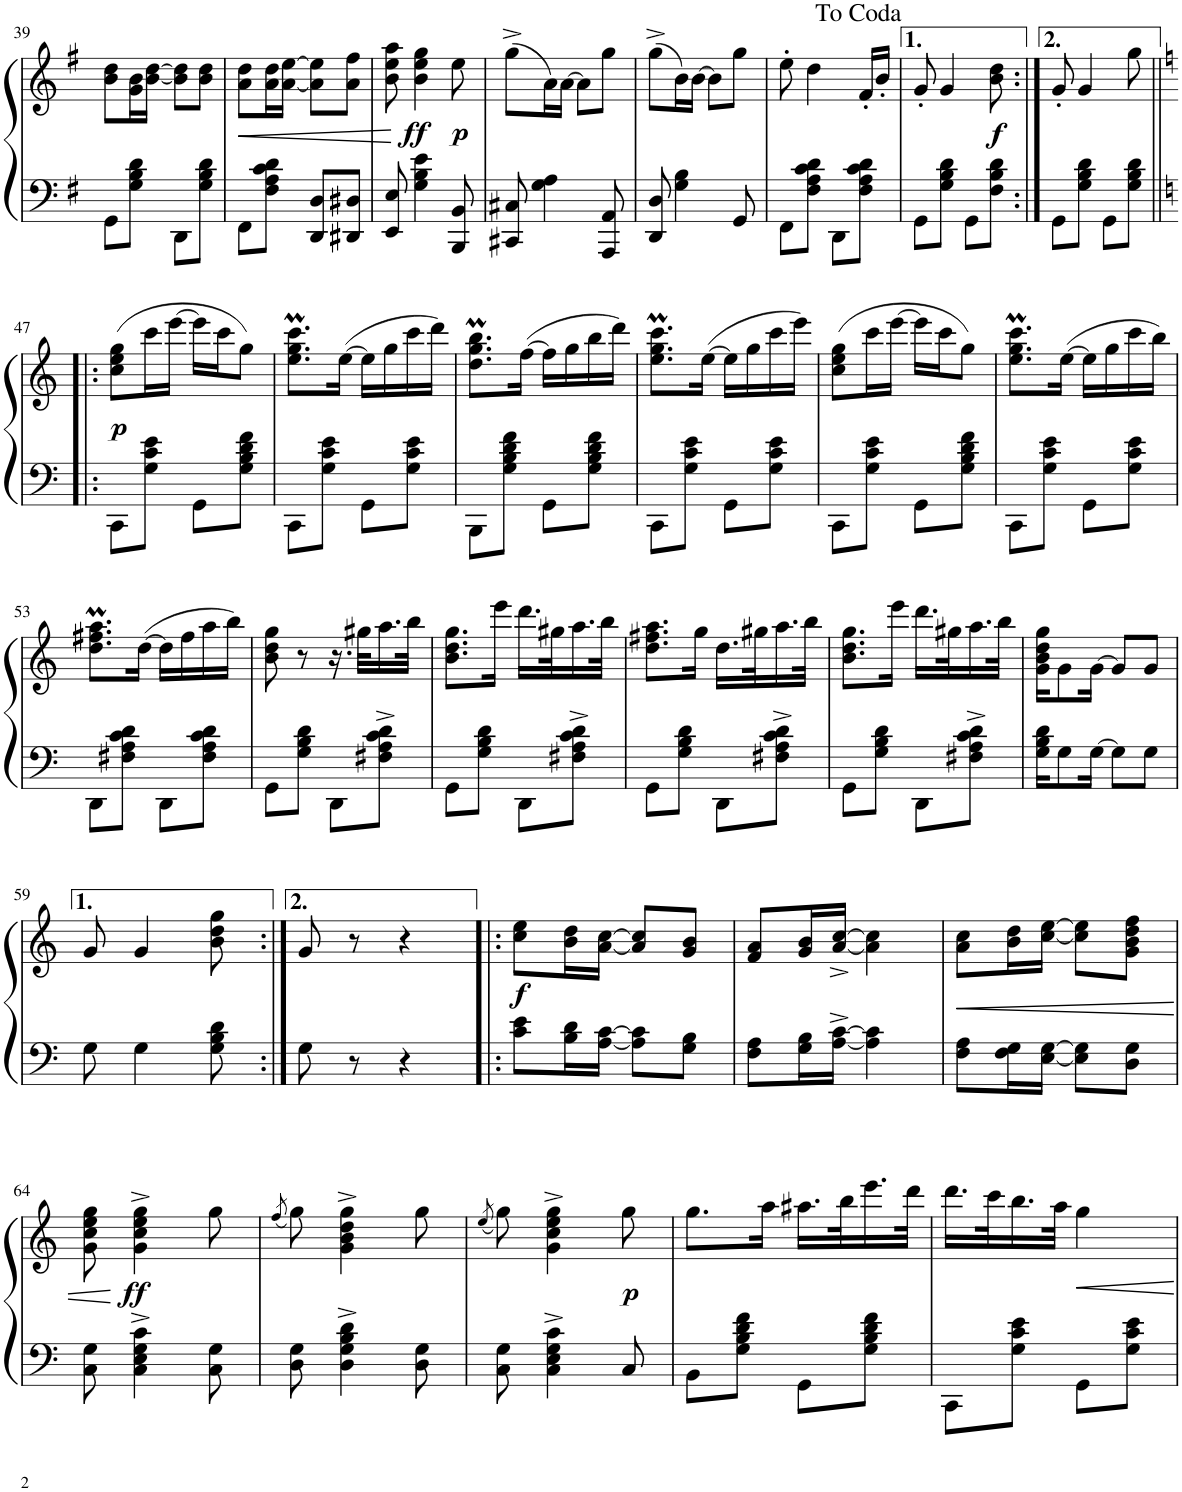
**kern	**kern	**dynam
*part1	*part1	*part1
*staff2	*staff1	*staff1/2
*I"Piano	*	*
*I'Pno.	*	*
!!LO:PB:g=z
*clefF4	*clefG2	*
*k[f#]	*k[f#]	*
*M2/4	*M2/4	*
=39	=39	=39
8GG\L	8b\ 8dd\L	.
8G\ 8B\ 8d\J	16g\ 16b\L	.
.	[16b\ [16dd\JJ	.
8DD\L	8b\] 8dd\]L	.
8G\ 8B\ 8d\J	8b\ 8dd\J	.
=40	=40	=40
!	!	!LO:HP:b
8FF#\L	8a\ 8dd\L	<
8F#\ 8A\ 8c\ 8d\J	16a\ 16dd\L	.
.	[16a\ [16ee\JJ	.
8DD/ 8D/L	8a\] 8ee\]L	.
8DD#X/ 8D#X/J	8a\ 8ff#\J	.
=41	=41	=41
8EE/ 8E/	8b\ 8ee\ 8aa\	.
!	!	!LO:DY:n=1:b
4G\ 4B\ 4e\	4b\ 4ee\ 4gg\	[ ff
!	!	!LO:DY:n=2:b
8BBB/ 8BB/	8ee\	p
=42	=42	=42
8CC#X/ 8C#X/	(8gg^\L	.
4G\ 4A\	16a\L)	.
.	[16a\JJ	.
.	8a\L]	.
8AAA/ 8AA/	8gg\J	.
=43	=43	=43
8DD/ 8D/	(8gg^\L	.
4G\ 4B\	16b\L)	.
.	[16b\JJ	.
.	8b\L]	.
8GG/	8gg\J	.
=44	=44	=44
8FF#\L	8ee'\	.
8F#\ 8A\ 8c\ 8d\J	4dd\	.
8DD\L	.	.
8F#\ 8A\ 8c\ 8d\J	16f#'/LL	.
.	16b'/JJ	.
=45	=45	=45
8GG\L	8g'/	.
8G\ 8B\ 8d\J	4g/	.
8GG\L	.	.
!	!	!LO:DY:b
8F#\ 8B\ 8d\J	8b\ 8dd\	f
=46:|!	=46:|!	=46:|!
8GG\L	8g'/	.
8G\ 8B\ 8d\J	4g/	.
8GG\L	.	.
8G\ 8B\ 8d\J	8gg\	.
!!LO:LB:g=z
=47!|:	=47!|:	=47!|:
*k[]	*k[]	*
!	!	!LO:DY:b
8CC\L	(8cc\ 8ee\ 8gg\L	p
8G\ 8c\ 8e\J	16ccc\L	.
.	[16eee\JJ	.
8GG\L	16eee\LL]	.
.	16ccc\J	.
8G\ 8B\ 8d\ 8f\J	8gg\J)	.
=48	=48	=48
8CC\L	8.ee\M 8.gg\M 8.ccc\ML	.
8G\ 8c\ 8e\J	.	.
.	([16ee\Jk	.
8GG\L	16ee\LL]	.
.	16gg\	.
8G\ 8c\ 8e\J	16ccc\	.
.	16ddd\JJ)	.
=49	=49	=49
8BBB\L	8.dd\M 8.gg\M 8.bb\ML	.
8G\ 8B\ 8d\ 8f\J	.	.
.	([16ff\Jk	.
8GG\L	16ff\LL]	.
.	16gg\	.
8G\ 8B\ 8d\ 8f\J	16bb\	.
.	16ddd\JJ)	.
=50	=50	=50
8CC\L	8.ee\M 8.gg\M 8.ccc\ML	.
8G\ 8c\ 8e\J	.	.
.	([16ee\Jk	.
8GG\L	16ee\LL]	.
.	16gg\	.
8G\ 8c\ 8e\J	16ccc\	.
.	16eee\JJ)	.
=51	=51	=51
8CC\L	(8cc\ 8ee\ 8gg\L	.
8G\ 8c\ 8e\J	16ccc\L	.
.	[16eee\JJ	.
8GG\L	16eee\LL]	.
.	16ccc\J	.
8G\ 8B\ 8d\ 8f\J	8gg\J)	.
=52	=52	=52
8CC\L	8.ee\M 8.gg\M 8.ccc\ML	.
8G\ 8c\ 8e\J	.	.
.	([16ee\Jk	.
8GG\L	16ee\LL]	.
.	16gg\	.
8G\ 8c\ 8e\J	16ccc\	.
.	16bb\JJ)	.
!!LO:LB:g=z
=53	=53	=53
8DD\L	8.dd\M 8.ff#X\M 8.aa\ML	.
8F#X\ 8A\ 8c\ 8d\J	.	.
.	([16dd\Jk	.
8DD\L	16dd\LL]	.
.	16ff#\	.
8F#\ 8A\ 8c\ 8d\J	16aa\	.
.	16bb\JJ)	.
=54	=54	=54
8GG\L	8b\ 8dd\ 8gg\	.
8G\ 8B\ 8d\J	8r	.
8DD\L	16.r	.
.	32gg#X\KLL	.
8F#X\^ 8A\^ 8c\^ 8d\^J	16.aa\	.
.	32bb\JJk	.
=55	=55	=55
8GG\L	8.b\ 8.dd\ 8.gg\L	.
8G\ 8B\ 8d\J	.	.
.	16eee\Jk	.
8DD\L	16.ddd\LL	.
.	32gg#X\K	.
8F#X\^ 8A\^ 8c\^ 8d\^J	16.aa\	.
.	32bb\JJk	.
=56	=56	=56
8GG\L	8.dd\ 8.ff#X\ 8.aa\L	.
8G\ 8B\ 8d\J	.	.
.	16gg\Jk	.
8DD\L	16.dd\LL	.
.	32gg#X\K	.
8F#X\^ 8A\^ 8c\^ 8d\^J	16.aa\	.
.	32bb\JJk	.
=57	=57	=57
8GG\L	8.b\ 8.dd\ 8.gg\L	.
8G\ 8B\ 8d\J	.	.
.	16eee\Jk	.
8DD\L	16.ddd\LL	.
.	32gg#X\K	.
8F#X\^ 8A\^ 8c\^ 8d\^J	16.aa\	.
.	32bb\JJk	.
=58	=58	=58
16G\ 16B\ 16d\KL	16g\ 16b\ 16dd\ 16gg\KL	.
8G\	8g\	.
[16G\Jk	[16g\Jk	.
8G\L]	8g/L]	.
8G\J	8g/J	.
!!LO:LB:g=z
=59	=59	=59
8G\	8g/	.
4G\	4g/	.
8G\ 8B\ 8d\	8b\ 8dd\ 8gg\	.
=60:|!	=60:|!	=60:|!
8G\	8g/	.
8r	8r	.
4r	4r	.
=61!|:	=61!|:	=61!|:
!	!	!LO:DY:b
8c\ 8e\L	8cc\ 8ee\L	f
16B\ 16d\L	16b\ 16dd\L	.
[16A\ [16c\JJ	[16a\ [16cc\JJ	.
8A\] 8c\]L	8a/] 8cc/]L	.
8G\ 8B\J	8g/ 8b/J	.
=62	=62	=62
8F\ 8A\L	8f/ 8a/L	.
16G\ 16B\L	16g/ 16b/L	.
[16A\^ [16c\^JJ	[16a/^ [16cc/^JJ	.
4A\] 4c\]	4a\] 4cc\]	.
=63	=63	=63
!	!	!LO:HP:b
8F\ 8A\L	8a\ 8cc\L	<
16F\ 16G\L	16b\ 16dd\L	.
[16E\ [16G\JJ	[16cc\ [16ee\JJ	.
8E\] 8G\]L	8cc\] 8ee\]L	.
8D\ 8G\J	8g\ 8b\ 8dd\ 8ff\J	.
!!LO:LB:g=z
=64	=64	=64
8C\ 8G\	8g\ 8cc\ 8ee\ 8gg\	.
!	!	!LO:DY:n=1:b
4C\^ 4E\^ 4G\^ 4c\^	4g\^ 4cc\^ 4ee\^ 4gg\^	[ ff
8C\ 8G\	8gg\	.
=65	=65	=65
.	(8qff/	.
8D\ 8G\	8gg\)	.
4D\^ 4G\^ 4B\^ 4d\^	4g\^ 4b\^ 4dd\^ 4gg\^	.
8D\ 8G\	8gg\	.
=66	=66	=66
.	(8qee/	.
8C\ 8G\	8gg\)	.
4C\^ 4E\^ 4G\^ 4c\^	4g\^ 4cc\^ 4ee\^ 4gg\^	.
!	!	!LO:DY:b
8C/	8gg\	p
=67	=67	=67
8BB\L	8.gg\L	.
8G\ 8B\ 8d\ 8f\J	.	.
.	16aa\Jk	.
8GG\L	16.aa#X\LL	.
.	32bb\K	.
8G\ 8B\ 8d\ 8f\J	16.eee\	.
.	32ddd\JJk	.
=68	=68	=68
8CC\L	16.ddd\LL	.
.	32ccc\K	.
8G\ 8c\ 8e\J	16.bb\	.
.	32aa\JJk	.
8GG\L	4gg\	.
8G\ 8c\ 8e\J	.	.
=	=	=
*-	*-	*-
